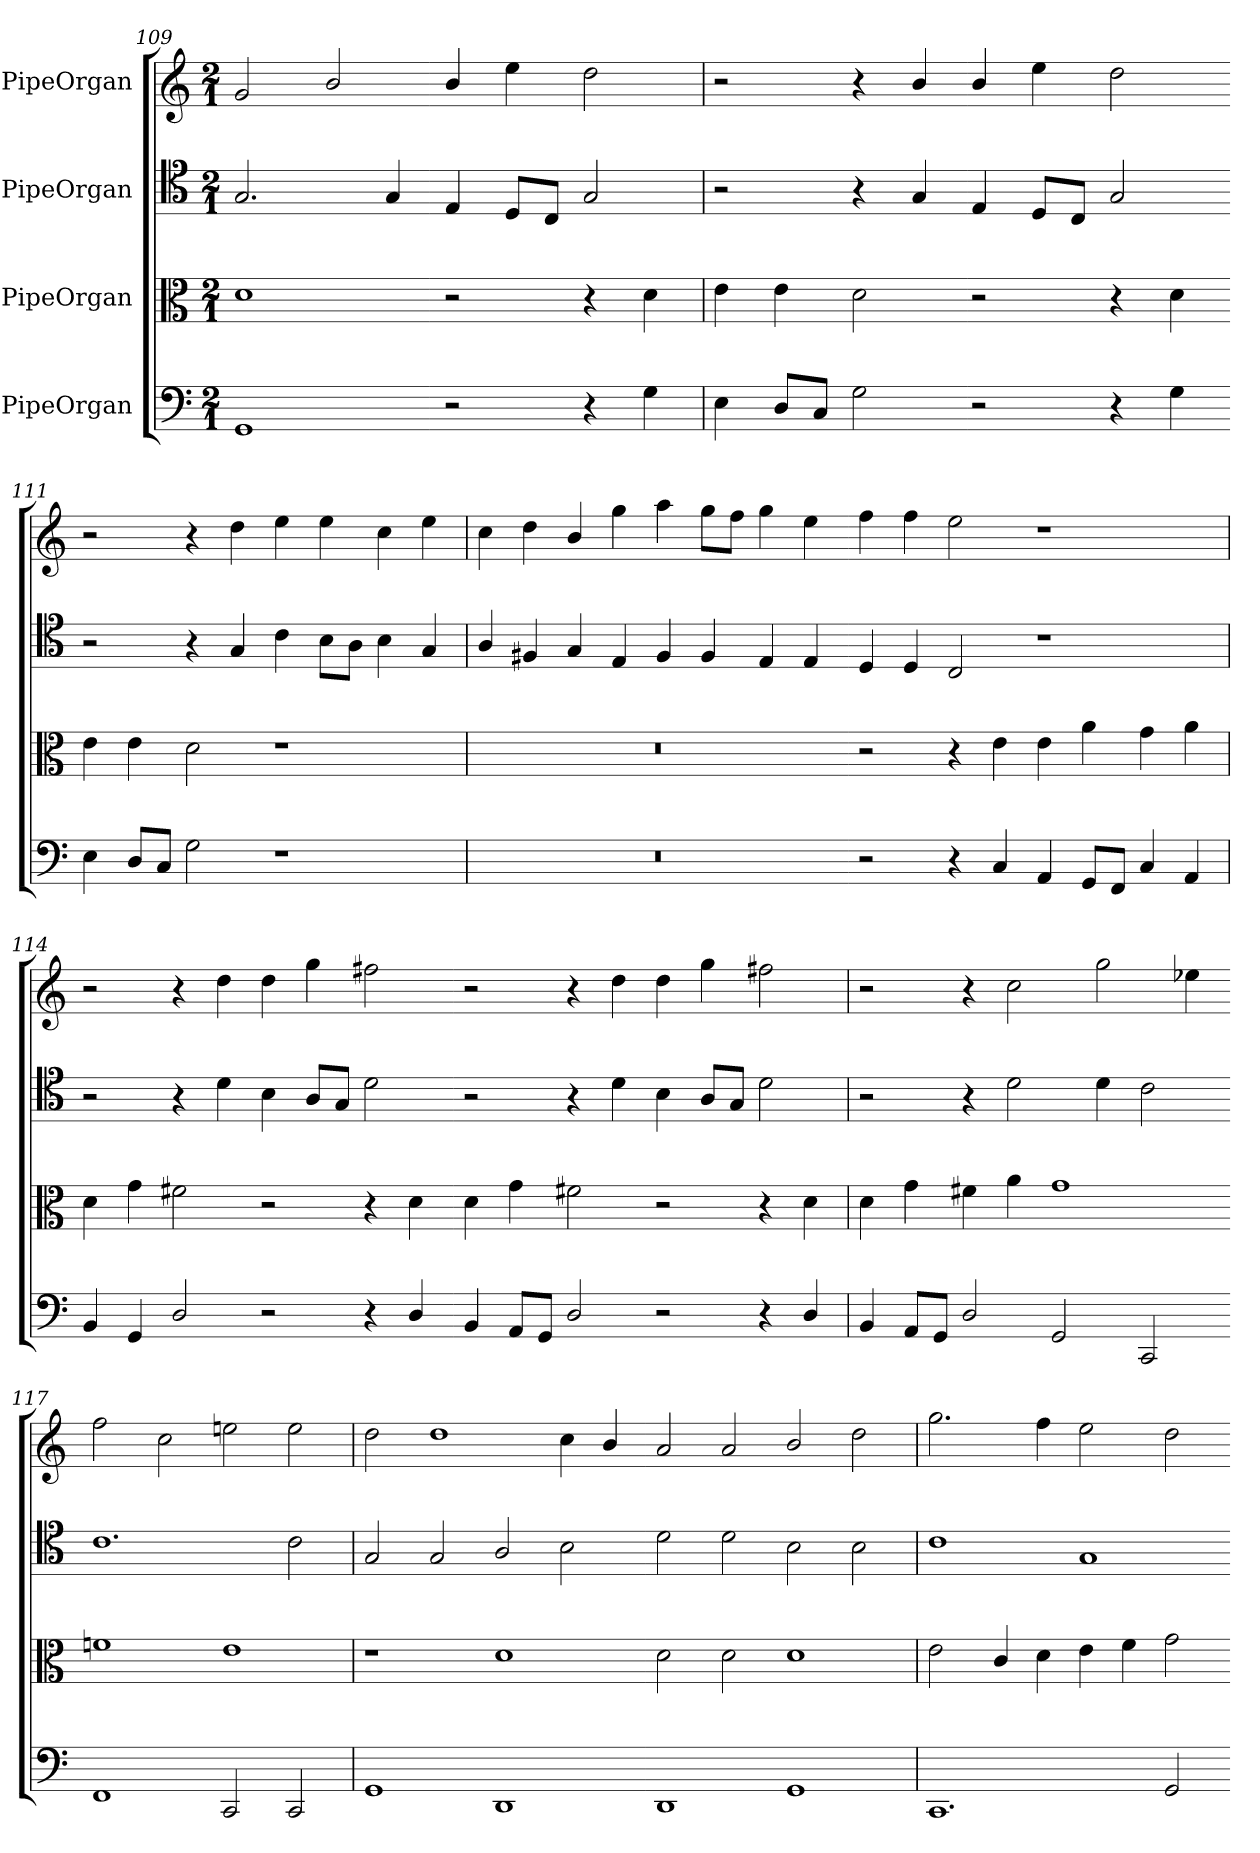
**kern	**kern	**kern	**kern
*part4	*part3	*part2	*part1
*staff4	*staff3	*staff2	*staff1
*I"PipeOrgan	*I"PipeOrgan	*I"PipeOrgan	*I"PipeOrgan
*clefF4	*clefC3	*clefC4	*clefG2
*k[]	*k[]	*k[]	*k[]
*C:	*C:	*C:	*C:
*M2/1	*M2/1	*M2/1	*M2/1
=109	=109	=109	=109
1GG	1d	2.G/	2g/
.	.	.	2b/
.	.	4G/	.
2r	2r	4E/	4b/
.	.	8D/L	4ee\
.	.	8C/J	.
4r	4r	2G/	2dd\
4G\	4d\	.	.
=110	=110	=110	=110
4E\	4e\	2r	2r
8D/L	4e\	.	.
8C/J	.	.	.
2G\	2d\	4r	4r
.	.	4G/	4b/
2r	2r	4E/	4b/
.	.	8D/L	4ee\
.	.	8C/J	.
4r	4r	2G/	2dd\
4G\	4d\	.	.
=111-	=111-	=111-	=111-
4E\	4e\	2r	2r
8D/L	4e\	.	.
8C/J	.	.	.
2G\	2d\	4r	4r
.	.	4G/	4dd\
1r	1r	4c\	4ee\
.	.	8B\L	4ee\
.	.	8A\J	.
.	.	4B\	4cc\
.	.	4G/	4ee\
=112	=112	=112	=112
0r	0r	4A/	4cc\
.	.	4F#X/	4dd\
.	.	4G/	4b/
.	.	4E/	4gg\
.	.	4F#/	4aa\
.	.	4F#/	8gg\L
.	.	.	8ff\J
.	.	4E/	4gg\
.	.	4E/	4ee\
=113-	=113-	=113-	=113-
2r	2r	4D/	4ff\
.	.	4D/	4ff\
4r	4r	2C/	2ee\
4C/	4e\	.	.
4AA/	4e\	1r	1r
8GG/L	4a\	.	.
8FF/J	.	.	.
4C/	4g\	.	.
4AA/	4a\	.	.
=114	=114	=114	=114
4BB/	4d\	2r	2r
4GG/	4g\	.	.
2D/	2f#X\	4r	4r
.	.	4d\	4dd\
2r	2r	4B\	4dd\
.	.	8A/L	4gg\
.	.	8G/J	.
4r	4r	2d\	2ff#X\
4D/	4d\	.	.
=115-	=115-	=115-	=115-
4BB/	4d\	2r	2r
8AA/L	4g\	.	.
8GG/J	.	.	.
2D/	2f#X\	4r	4r
.	.	4d\	4dd\
2r	2r	4B\	4dd\
.	.	8A/L	4gg\
.	.	8G/J	.
4r	4r	2d\	2ff#X\
4D/	4d\	.	.
=116	=116	=116	=116
4BB/	4d\	2r	2r
8AA/L	4g\	.	.
8GG/J	.	.	.
2D/	4f#X\	4r	4r
.	4a\	2d\	2cc\
2GG/	1g	.	.
.	.	4d\	2gg\
2CC/	.	2c\	.
.	.	.	4ee-X\
=117-	=117-	=117-	=117-
1FF	1fn	1.c	2ff\
.	.	.	2cc\
2CC/	1e	.	2een\
2CC/	.	2c\	2ee\
=118	=118	=118	=118
1GG	1r	2G/	2dd\
.	.	2G/	1dd
1DD	1d	2A/	.
.	.	2B\	4cc\
.	.	.	4b/
=119-	=119-	=119-	=119-
1DD	2d\	2d\	2a/
.	2d\	2d\	2a/
1GG	1d	2B\	2b/
.	.	2B\	2dd\
=120	=120	=120	=120
1.CC	2e\	1c	2.gg\
.	4c/	.	.
.	4d\	.	4ff\
.	4e\	1G	2ee\
.	4f\	.	.
2GG/	2g\	.	2dd\
=-	=-	=-	=-
*-	*-	*-	*-
